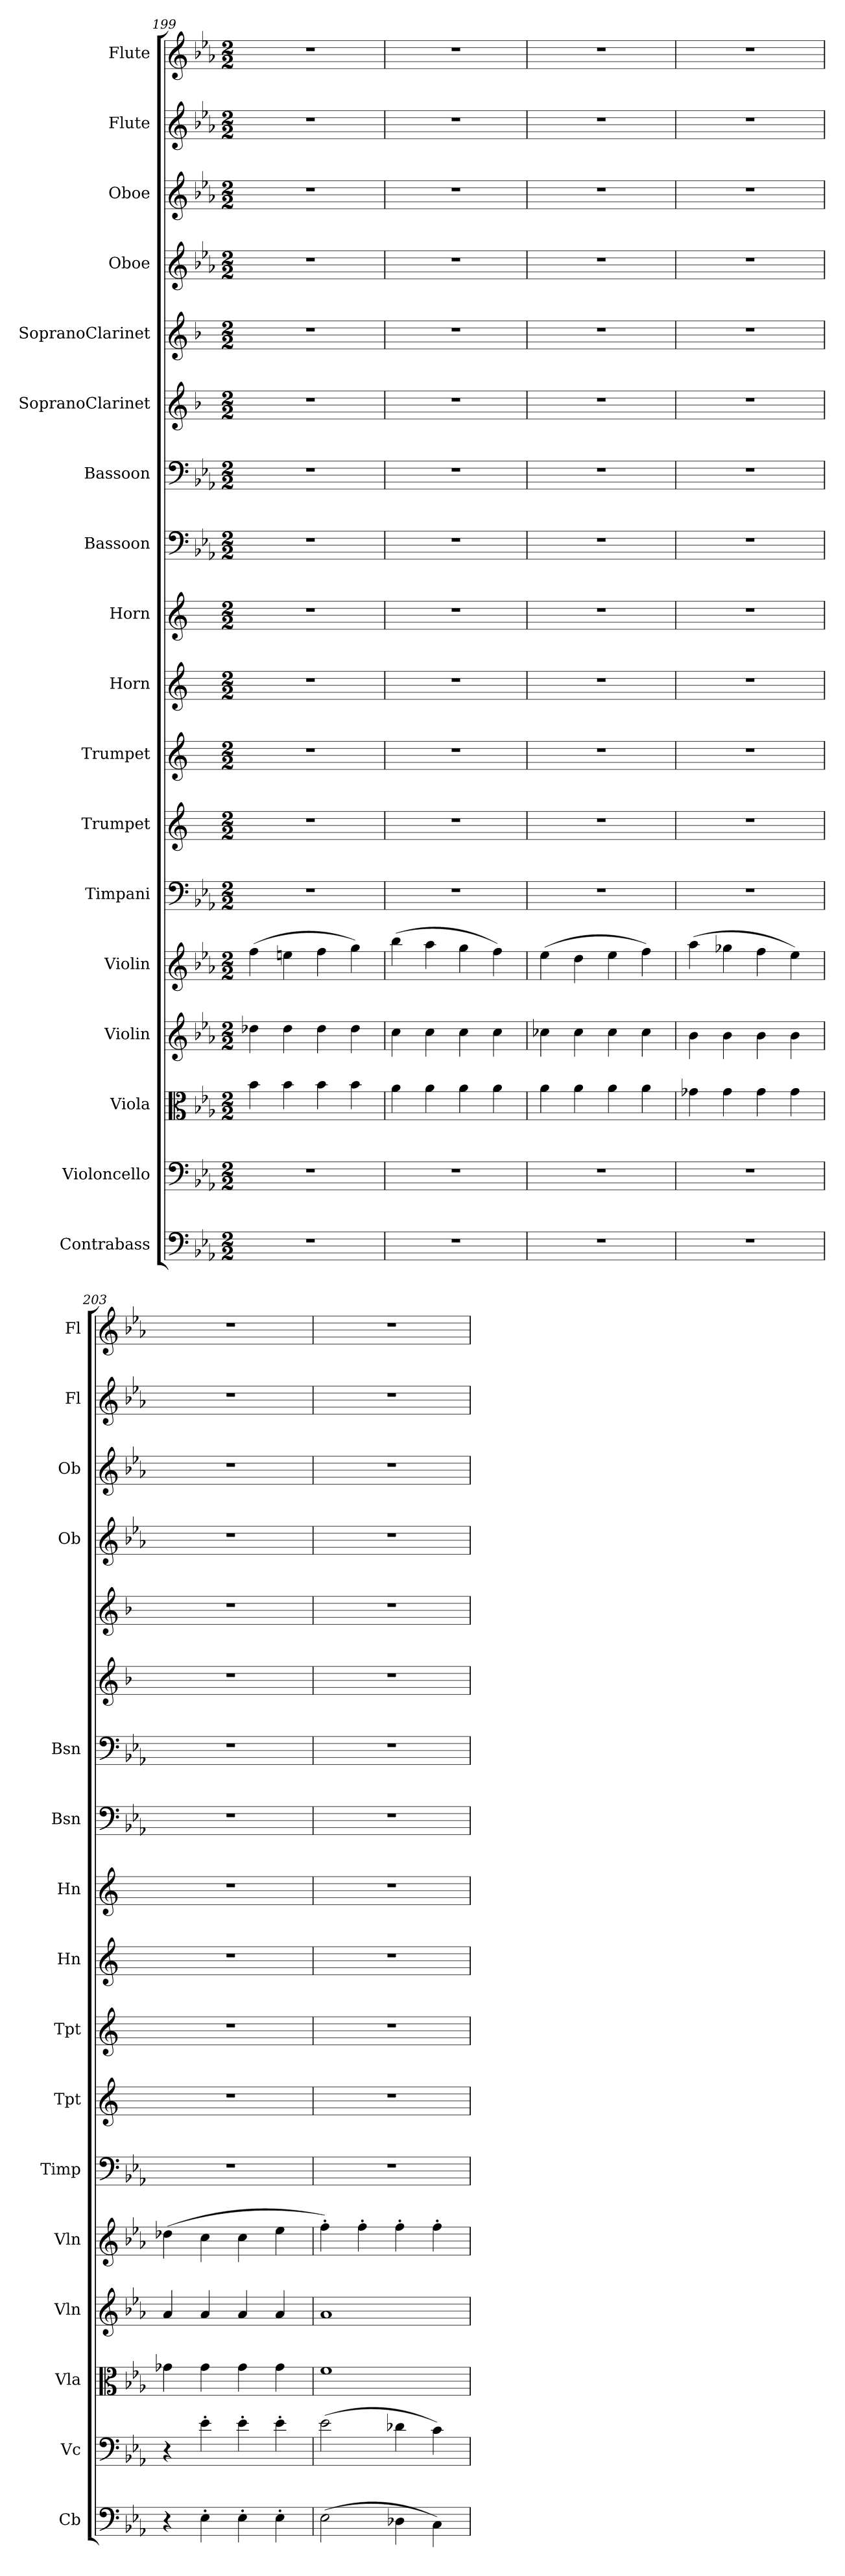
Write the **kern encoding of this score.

**kern	**kern	**kern	**kern	**kern	**kern	**kern	**kern	**kern	**kern	**kern	**kern	**kern	**kern	**kern	**kern	**kern	**kern
*part18	*part17	*part16	*part15	*part14	*part13	*part12	*part11	*part10	*part9	*part8	*part7	*part6	*part5	*part4	*part3	*part2	*part1
*staff18	*staff17	*staff16	*staff15	*staff14	*staff13	*staff12	*staff11	*staff10	*staff9	*staff8	*staff7	*staff6	*staff5	*staff4	*staff3	*staff2	*staff1
*I"Contrabass	*I"Violoncello	*I"Viola	*I"Violin	*I"Violin	*I"Timpani	*I"Trumpet	*I"Trumpet	*I"Horn	*I"Horn	*I"Bassoon	*I"Bassoon	*I"SopranoClarinet	*I"SopranoClarinet	*I"Oboe	*I"Oboe	*I"Flute	*I"Flute
*I'Cb	*I'Vc	*I'Vla	*I'Vln	*I'Vln	*I'Timp	*I'Tpt	*I'Tpt	*I'Hn	*I'Hn	*I'Bsn	*I'Bsn	*	*	*I'Ob	*I'Ob	*I'Fl	*I'Fl
*clefF4	*clefF4	*clefC3	*clefG2	*clefG2	*clefF4	*clefG2	*clefG2	*clefG2	*clefG2	*clefF4	*clefF4	*clefG2	*clefG2	*clefG2	*clefG2	*clefG2	*clefG2
*k[b-e-a-]	*k[b-e-a-]	*k[b-e-a-]	*k[b-e-a-]	*k[b-e-a-]	*k[b-e-a-]	*k[]	*k[]	*k[]	*k[]	*k[b-e-a-]	*k[b-e-a-]	*k[b-]	*k[b-]	*k[b-e-a-]	*k[b-e-a-]	*k[b-e-a-]	*k[b-e-a-]
*M2/2	*M2/2	*M2/2	*M2/2	*M2/2	*M2/2	*M2/2	*M2/2	*M2/2	*M2/2	*M2/2	*M2/2	*M2/2	*M2/2	*M2/2	*M2/2	*M2/2	*M2/2
=199	=199	=199	=199	=199	=199	=199	=199	=199	=199	=199	=199	=199	=199	=199	=199	=199	=199
1r	1r	4b-\	4dd-X\	(4ff\	1r	1r	1r	1r	1r	1r	1r	1r	1r	1r	1r	1r	1r
.	.	4b-\	4dd-\	4een\	.	.	.	.	.	.	.	.	.	.	.	.	.
.	.	4b-\	4dd-\	4ff\	.	.	.	.	.	.	.	.	.	.	.	.	.
.	.	4b-\	4dd-\	4gg\)	.	.	.	.	.	.	.	.	.	.	.	.	.
=200	=200	=200	=200	=200	=200	=200	=200	=200	=200	=200	=200	=200	=200	=200	=200	=200	=200
1r	1r	4a-\	4cc\	(4bb-\	1r	1r	1r	1r	1r	1r	1r	1r	1r	1r	1r	1r	1r
.	.	4a-\	4cc\	4aa-\	.	.	.	.	.	.	.	.	.	.	.	.	.
.	.	4a-\	4cc\	4gg\	.	.	.	.	.	.	.	.	.	.	.	.	.
.	.	4a-\	4cc\	4ff\)	.	.	.	.	.	.	.	.	.	.	.	.	.
=201	=201	=201	=201	=201	=201	=201	=201	=201	=201	=201	=201	=201	=201	=201	=201	=201	=201
1r	1r	4a-\	4cc-X\	(4ee-\	1r	1r	1r	1r	1r	1r	1r	1r	1r	1r	1r	1r	1r
.	.	4a-\	4cc-\	4dd\	.	.	.	.	.	.	.	.	.	.	.	.	.
.	.	4a-\	4cc-\	4ee-\	.	.	.	.	.	.	.	.	.	.	.	.	.
.	.	4a-\	4cc-\	4ff\)	.	.	.	.	.	.	.	.	.	.	.	.	.
=202	=202	=202	=202	=202	=202	=202	=202	=202	=202	=202	=202	=202	=202	=202	=202	=202	=202
1r	1r	4g-X\	4b-\	(4aa-\	1r	1r	1r	1r	1r	1r	1r	1r	1r	1r	1r	1r	1r
.	.	4g-\	4b-\	4gg-X\	.	.	.	.	.	.	.	.	.	.	.	.	.
.	.	4g-\	4b-\	4ff\	.	.	.	.	.	.	.	.	.	.	.	.	.
.	.	4g-\	4b-\	4ee-\)	.	.	.	.	.	.	.	.	.	.	.	.	.
=203	=203	=203	=203	=203	=203	=203	=203	=203	=203	=203	=203	=203	=203	=203	=203	=203	=203
4r	4r	4g-X\	4a-/	(4dd-X\	1r	1r	1r	1r	1r	1r	1r	1r	1r	1r	1r	1r	1r
4E-'\	4e-'\	4g-\	4a-/	4cc\	.	.	.	.	.	.	.	.	.	.	.	.	.
4E-'\	4e-'\	4g-\	4a-/	4cc\	.	.	.	.	.	.	.	.	.	.	.	.	.
4E-'\	4e-'\	4g-\	4a-/	4ee-\	.	.	.	.	.	.	.	.	.	.	.	.	.
=204	=204	=204	=204	=204	=204	=204	=204	=204	=204	=204	=204	=204	=204	=204	=204	=204	=204
(2E-\	(2e-\	1f\	1a-/	4ff'\)	1r	1r	1r	1r	1r	1r	1r	1r	1r	1r	1r	1r	1r
.	.	.	.	4ff'\	.	.	.	.	.	.	.	.	.	.	.	.	.
4D-X\	4d-X\	.	.	4ff'\	.	.	.	.	.	.	.	.	.	.	.	.	.
4C\)	4c\)	.	.	4ff'\	.	.	.	.	.	.	.	.	.	.	.	.	.
=	=	=	=	=	=	=	=	=	=	=	=	=	=	=	=	=	=
*-	*-	*-	*-	*-	*-	*-	*-	*-	*-	*-	*-	*-	*-	*-	*-	*-	*-
